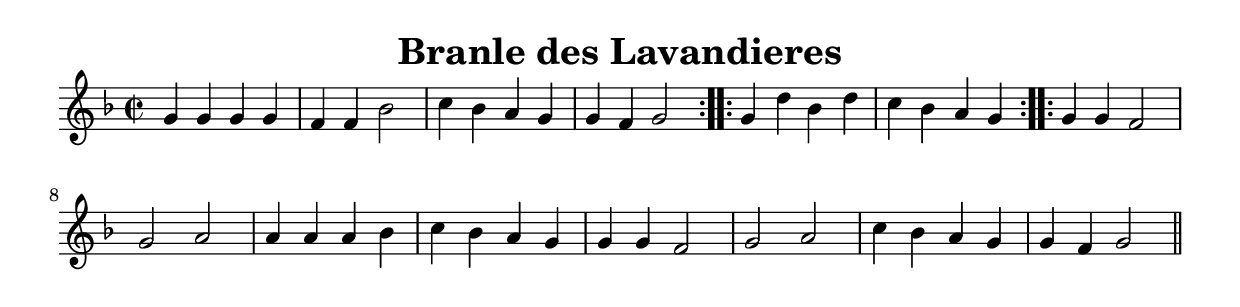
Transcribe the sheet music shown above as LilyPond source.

\version "2.7.40"
\header {
	crossRefNumber = "1"
	footnotes = "\\\\pour plus d'information : http://graner.name/nicolas/arbeau/"
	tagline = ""
	title = "Branle des Lavandieres"
}
voicedefault =  {
\set Score.defaultBarType = ""

\repeat volta 2 {
\override Staff.TimeSignature #'style = #'C
 \time 2/2 \key f \major   g'4    g'4    g'4    g'4    f'4    f'4    bes'2    
c''4    bes'4    a'4    g'4    g'4    f'4    g'2    } \repeat volta 2 {   g'4   
 d''4    bes'4    d''4    c''4    bes'4    a'4    g'4    } \repeat volta 2 {    
 g'4    g'4    f'2    g'2    a'2    \bar "|"   a'4    a'4    a'4    bes'4    
c''4    bes'4    a'4    g'4    \bar "|"   g'4    g'4    f'2    g'2    a'2    
c''4    bes'4    a'4    g'4    g'4    f'4    g'2    \bar "||"   }
}

\score{
    <<

	\context Staff="default"
	{
	    \voicedefault 
	}

    >>
	\layout { indent = 0.0\cm 
	}
	\midi { \tempo 2=100 }
}
